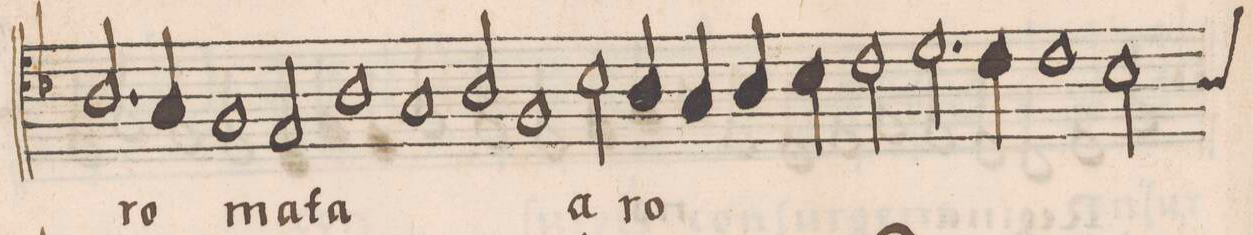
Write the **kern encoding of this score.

**kern	**text
*I"ALTVS	*
*clefC4	*
*k[b-]	*
*met(C)	*
*M2/1	*
2.A/	-ro-
4G/	.
1F/	-ma-
=40-	=40-
2E/	.
1A	-ta
=41-	=41-
1G	.
2A/	.
1F/	.
=42-	=42-
2B-\	a-
4A/	-ro-
4G/	.
4A/	.
4B-\	.
=43-	=43-
2c\	.
2.d\	.
4c\	.
1c\	.
=44-	=44-
*custos:A	*
2B-\	.
*-	*-
